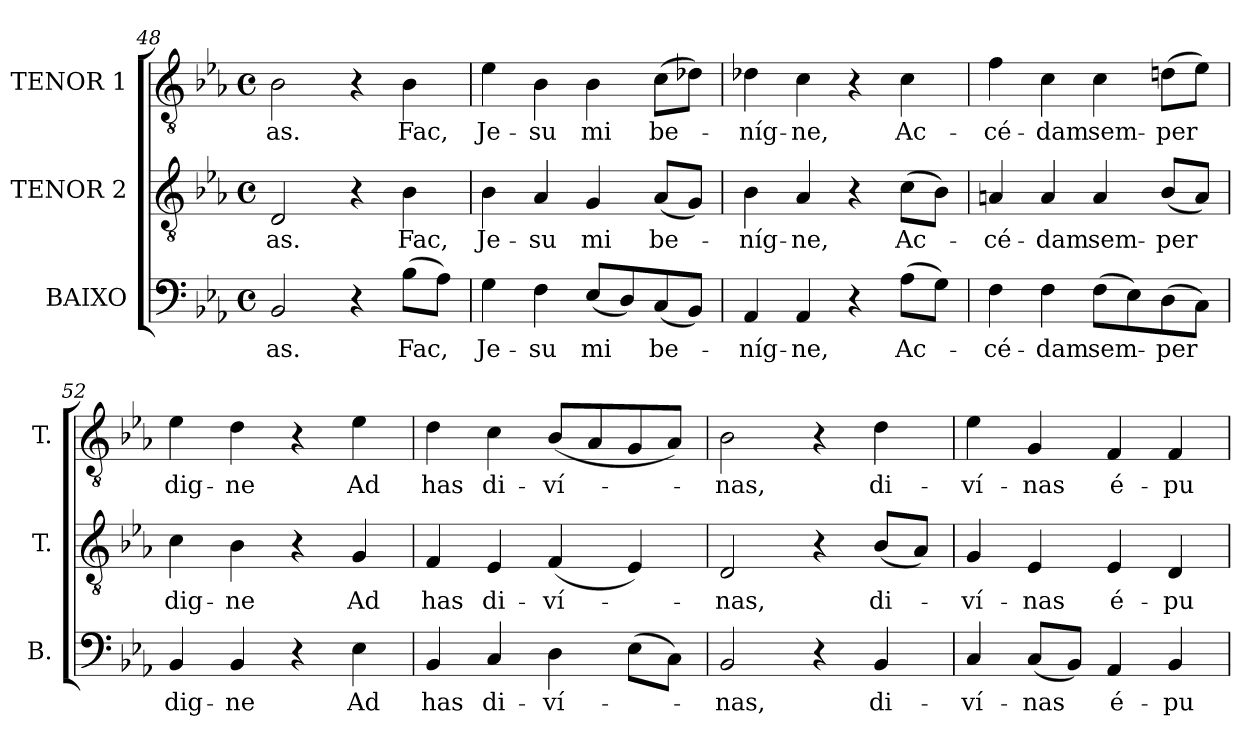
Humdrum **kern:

**kern	**text	**kern	**text	**kern	**text
*part3	*part3	*part2	*part2	*part1	*part1
*staff3	*staff3	*staff2	*staff2	*staff1	*staff1
*I"BAIXO	*	*I"TENOR 2	*	*I"TENOR 1	*
*I'B.	*	*I'T.	*	*I'T.	*
*clefF4	*	*clefGv2	*	*clefGv2	*
*	*	*ITrd7c12	*	*ITrd7c12	*
*k[b-e-a-]	*	*k[b-e-a-]	*	*k[b-e-a-]	*
*E-:	*	*E-:	*	*E-:	*
*M4/4	*	*M4/4	*	*M4/4	*
*met(c)	*	*met(c)	*	*met(c)	*
=48	=48	=48	=48	=48	=48
!	!LO:LY:b:color=#000000	!	!	!	!
!	!	!	!LO:LY:b:color=#000000	!	!
!	!	!	!	!	!LO:LY:b:color=#000000
2BB-i/	-as.	2DDi/	-as.	2BB-i\	-as.
4r	.	4r	.	4r	.
!	!LO:LY:b:color=#000000	!	!	!	!
!	!	!	!LO:LY:b:color=#000000	!	!
!	!	!	!	!	!LO:LY:b:color=#000000
(8B-i\L	Fac,	4BB-i\	Fac,	4BB-i\	Fac,
8A-i\J)	.	.	.	.	.
=49	=49	=49	=49	=49	=49
!	!LO:LY:b:color=#000000	!	!	!	!
!	!	!	!LO:LY:b:color=#000000	!	!
!	!	!	!	!	!LO:LY:b:color=#000000
4Gi\	Je-	4BB-i\	Je-	4E-i\	Je-
!	!LO:LY:b:color=#000000	!	!	!	!
!	!	!	!LO:LY:b:color=#000000	!	!
!	!	!	!	!	!LO:LY:b:color=#000000
4Fi\	-su	4AA-i/	-su	4BB-i\	-su
!	!LO:LY:b:color=#000000	!	!	!	!
!	!	!	!LO:LY:b:color=#000000	!	!
!	!	!	!	!	!LO:LY:b:color=#000000
(8E-i/L	mi	4GGi/	mi	4BB-i\	mi
8Di/)	.	.	.	.	.
!	!LO:LY:b:color=#000000	!	!	!	!
!	!	!	!LO:LY:b:color=#000000	!	!
!	!	!	!	!	!LO:LY:b:color=#000000
(8Ci/	be-	(8AA-i/L	be-	(8Ci\L	be-
8BB-i/J)	.	8GGi/J)	.	8D-Xi\J)	.
=50	=50	=50	=50	=50	=50
!	!LO:LY:b:color=#000000	!	!	!	!
!	!	!	!LO:LY:b:color=#000000	!	!
!	!	!	!	!	!LO:LY:b:color=#000000
4AA-i/	-níg-	4BB-i\	-níg-	4D-Xi\	-níg-
!	!LO:LY:b:color=#000000	!	!	!	!
!	!	!	!LO:LY:b:color=#000000	!	!
!	!	!	!	!	!LO:LY:b:color=#000000
4AA-i/	-ne,	4AA-i/	-ne,	4Ci\	-ne,
4r	.	4r	.	4r	.
!	!LO:LY:b:color=#000000	!	!	!	!
!	!	!	!LO:LY:b:color=#000000	!	!
!	!	!	!	!	!LO:LY:b:color=#000000
(8A-i\L	Ac-	(8Ci\L	Ac-	4Ci\	Ac-
8Gi\J)	.	8BB-i\J)	.	.	.
!!LO:PB:g=z
=51	=51	=51	=51	=51	=51
!	!LO:LY:b:color=#000000	!	!	!	!
!	!	!	!LO:LY:b:color=#000000	!	!
!	!	!	!	!	!LO:LY:b:color=#000000
4Fi\	-cé-	4AAni/	-cé-	4Fi\	-cé-
!	!LO:LY:b:color=#000000	!	!	!	!
!	!	!	!LO:LY:b:color=#000000	!	!
!	!	!	!	!	!LO:LY:b:color=#000000
4Fi\	-dam	4AAi/	-dam	4Ci\	-dam
!	!LO:LY:b:color=#000000	!	!	!	!
!	!	!	!LO:LY:b:color=#000000	!	!
!	!	!	!	!	!LO:LY:b:color=#000000
(8Fi\L	sem-	4AAi/	sem-	4Ci\	sem-
8E-i\)	.	.	.	.	.
!	!LO:LY:b:color=#000000	!	!	!	!
!	!	!	!LO:LY:b:color=#000000	!	!
!	!	!	!	!	!LO:LY:b:color=#000000
(8Di\	-per	(8BB-i/L	-per	(8Dni\L	-per
8Ci\J)	.	8AAi/J)	.	8E-i\J)	.
=52	=52	=52	=52	=52	=52
!	!LO:LY:b:color=#000000	!	!	!	!
!	!	!	!LO:LY:b:color=#000000	!	!
!	!	!	!	!	!LO:LY:b:color=#000000
4BB-i/	dig-	4Ci\	dig-	4E-i\	dig-
!	!LO:LY:b:color=#000000	!	!	!	!
!	!	!	!LO:LY:b:color=#000000	!	!
!	!	!	!	!	!LO:LY:b:color=#000000
4BB-i/	-ne	4BB-i\	-ne	4Di\	-ne
4r	.	4r	.	4r	.
!	!LO:LY:b:color=#000000	!	!	!	!
!	!	!	!LO:LY:b:color=#000000	!	!
!	!	!	!	!	!LO:LY:b:color=#000000
4E-i\	Ad	4GGi/	Ad	4E-i\	Ad
=53	=53	=53	=53	=53	=53
!	!LO:LY:b:color=#000000	!	!	!	!
!	!	!	!LO:LY:b:color=#000000	!	!
!	!	!	!	!	!LO:LY:b:color=#000000
4BB-i/	has	4FFi/	has	4Di\	has
!	!LO:LY:b:color=#000000	!	!	!	!
!	!	!	!LO:LY:b:color=#000000	!	!
!	!	!	!	!	!LO:LY:b:color=#000000
4Ci/	di-	4EE-i/	di-	4Ci\	di-
!	!LO:LY:b:color=#000000	!	!	!	!
!	!	!	!LO:LY:b:color=#000000	!	!
!	!	!	!	!	!LO:LY:b:color=#000000
4Di\	-ví-	(4FFi/	-ví-	(8BB-i/L	-ví-
.	.	.	.	8AA-i/	.
(8E-i\L	.	4EE-i/)	.	8GGi/	.
8Ci\J)	.	.	.	8AA-i/J)	.
=54	=54	=54	=54	=54	=54
!	!LO:LY:b:color=#000000	!	!	!	!
!	!	!	!LO:LY:b:color=#000000	!	!
!	!	!	!	!	!LO:LY:b:color=#000000
2BB-i/	-nas,	2DDi/	-nas,	2BB-i\	-nas,
4r	.	4r	.	4r	.
!	!LO:LY:b:color=#000000	!	!	!	!
!	!	!	!LO:LY:b:color=#000000	!	!
!	!	!	!	!	!LO:LY:b:color=#000000
4BB-i/	di-	(8BB-i/L	di-	4Di\	di-
.	.	8AA-i/J)	.	.	.
=55	=55	=55	=55	=55	=55
!	!LO:LY:b:color=#000000	!	!	!	!
!	!	!	!LO:LY:b:color=#000000	!	!
!	!	!	!	!	!LO:LY:b:color=#000000
4Ci/	-ví-	4GGi/	-ví-	4E-i\	-ví-
!	!LO:LY:b:color=#000000	!	!	!	!
!	!	!	!LO:LY:b:color=#000000	!	!
!	!	!	!	!	!LO:LY:b:color=#000000
(8Ci/L	-nas	4EE-i/	-nas	4GGi/	-nas
8BB-i/J)	.	.	.	.	.
!	!LO:LY:b:color=#000000	!	!	!	!
!	!	!	!LO:LY:b:color=#000000	!	!
!	!	!	!	!	!LO:LY:b:color=#000000
4AA-i/	é-	4EE-i/	é-	4FFi/	é-
!	!LO:LY:b:color=#000000	!	!	!	!
!	!	!	!LO:LY:b:color=#000000	!	!
!	!	!	!	!	!LO:LY:b:color=#000000
4BB-i/	-pu-	4DDi/	-pu-	4FFi/	-pu-
=	=	=	=	=	=
*-	*-	*-	*-	*-	*-
